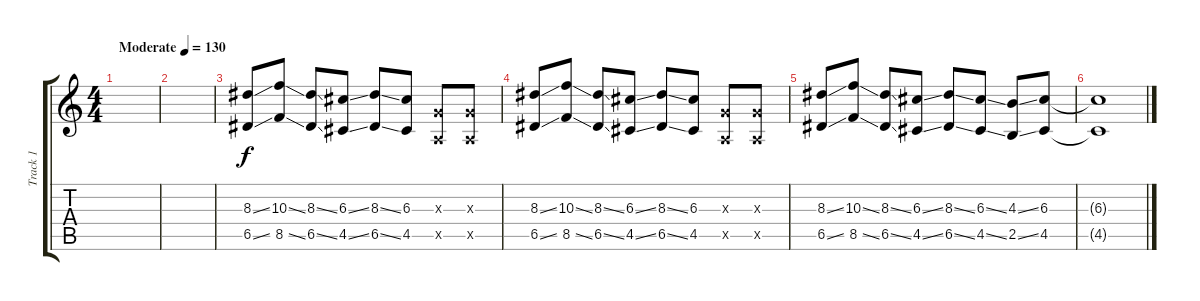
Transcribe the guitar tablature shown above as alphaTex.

\track ("Track 1" "Track 1") {instrument distortionguitar}
\staff {score tabs}
\tuning (E4 B3 G3 D3 A2 E2) {hide}
\ts (4 4)
\tempo (130 "Moderate")
\clef g2
\ks c
|
|
(8.3{ss} 6.5{ss}).8 (10.3{ss} 8.5{ss}).8 (8.3{ss} 6.5{ss}).8 (6.3{ss} 4.5{ss}).8 (8.3{ss} 6.5{ss}).8 (6.3 4.5).8 (0.3{x} 0.5{x}).8 (0.3{x} 0.5{x}).8 |
(8.3{ss} 6.5{ss}).8 (10.3{ss} 8.5{ss}).8 (8.3{ss} 6.5{ss}).8 (6.3{ss} 4.5{ss}).8 (8.3{ss} 6.5{ss}).8 (6.3 4.5).8 (0.3{x} 0.5{x}).8 (0.3{x} 0.5{x}).8 |
(8.3{ss} 6.5{ss}).8 (10.3{ss} 8.5{ss}).8 (8.3{ss} 6.5{ss}).8 (6.3{ss} 4.5{ss}).8 (8.3{ss} 6.5{ss}).8 (6.3{ss} 4.5{ss}).8 (4.3{ss} 2.5{ss}).8 (6.3 4.5).8 |
(6.3{t} 4.5{t}).1
